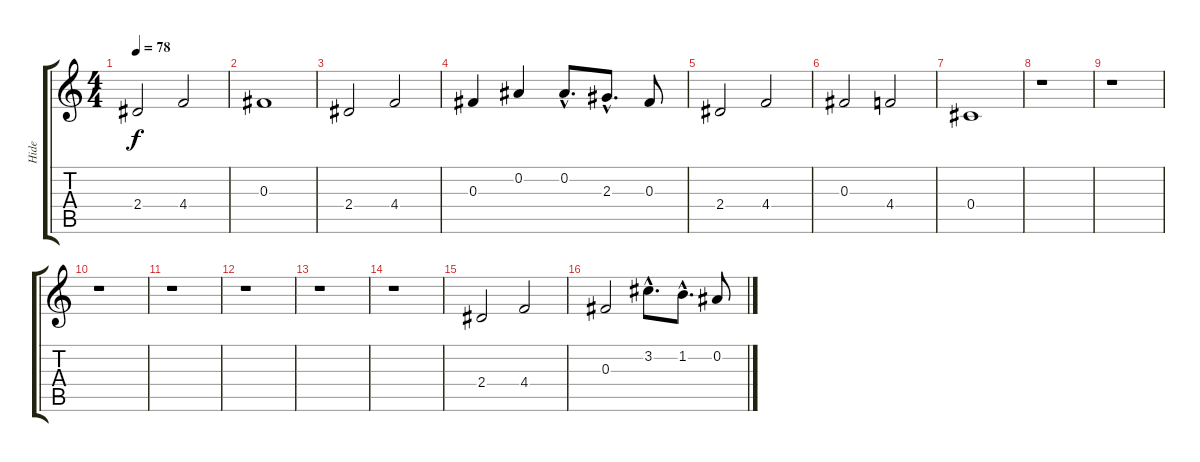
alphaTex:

\track ("Hide" "Hide") {instrument distortionguitar}
\staff {score tabs}
\tuning (Eb4 Bb3 Gb3 Db3 Ab2 Eb2) {hide}
\ts (4 4)
\tempo 78
\clef g2
\ks c
2.4.2{dy f} 4.4.2 |
0.3.1 |
2.4.2 4.4.2 |
0.3.4 0.2.4 0.2{hac}.8{d} 2.3{hac}.8{d} 0.3.8 |
2.4.2 4.4.2 |
0.3.2 4.4.2 |
0.4.1 |
r.1 |
r.1 |
r.1 |
r.1 |
r.1 |
r.1 |
r.1 |
2.4.2 4.4.2 |
0.3.2 3.2{hac}.8{d} 1.2{hac}.8{d} 0.2.8
